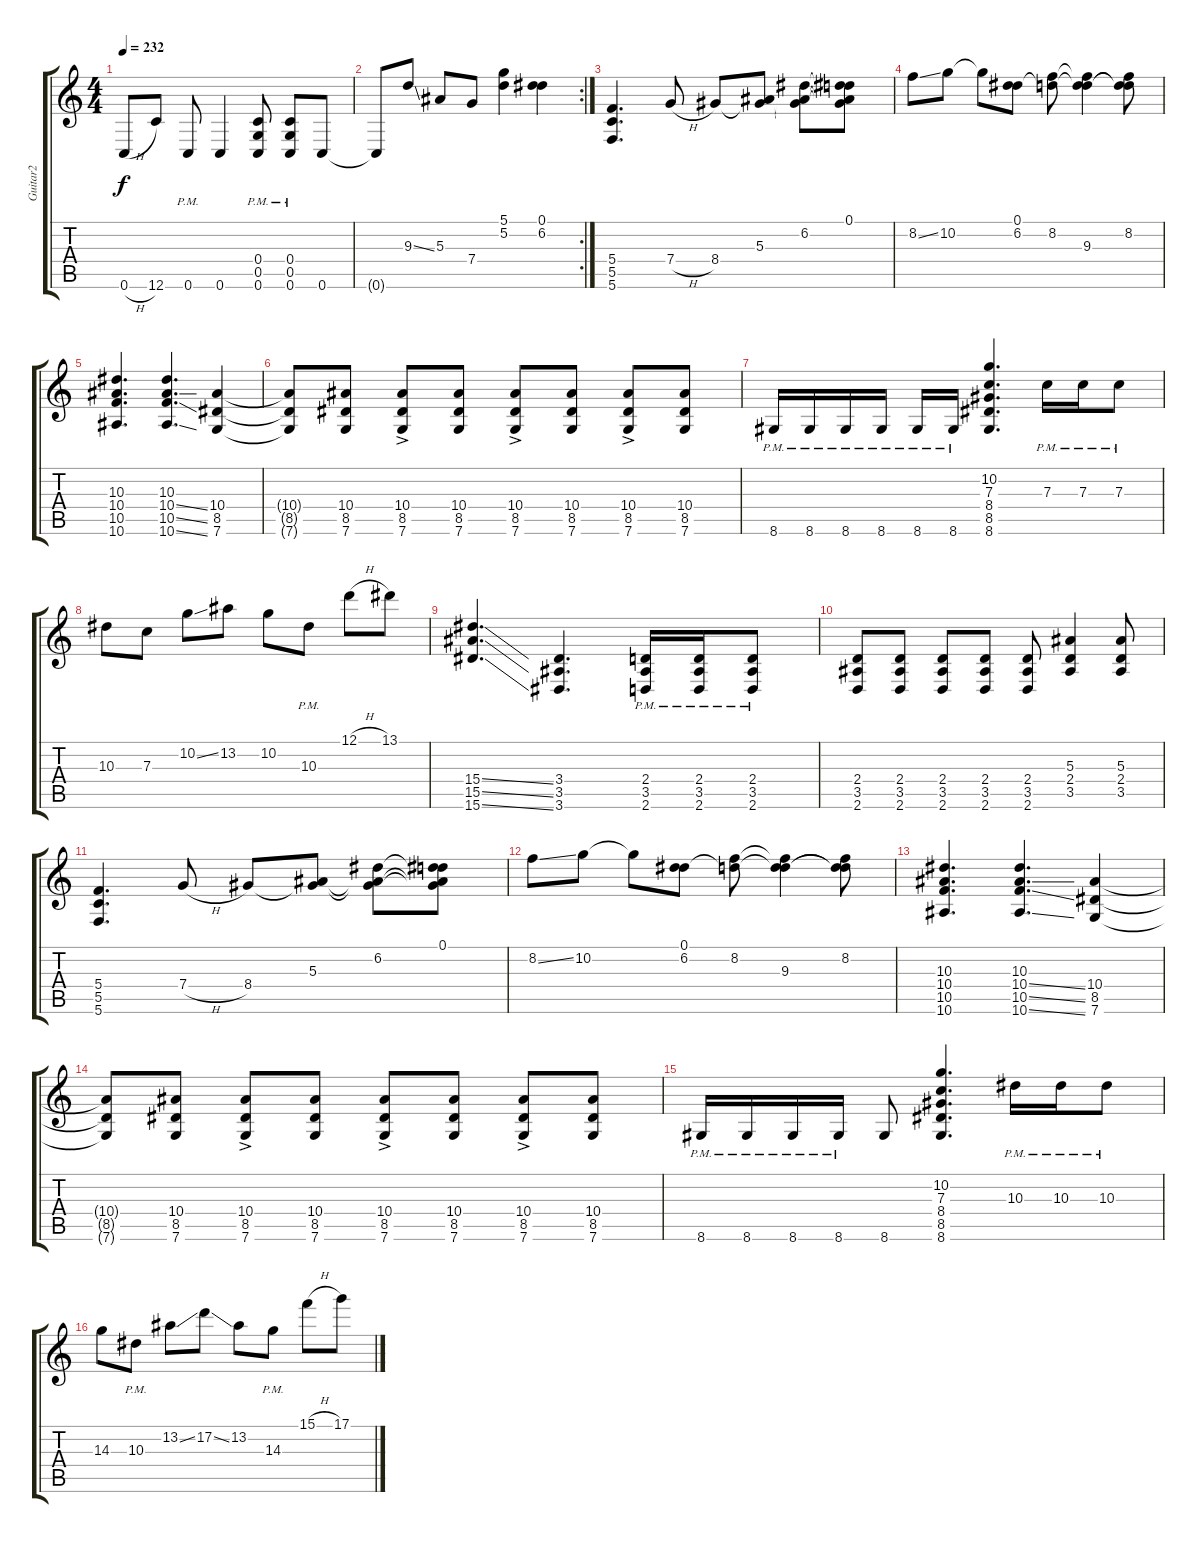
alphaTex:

\track ("Guitar2" "Guitar2") {instrument distortionguitar}
\staff {score tabs}
\tuning (D4 A3 F3 C3 G2 C2) {hide}
\ts (4 4)
\tempo 232
\clef g2
\ks c
0.6{h}.8{dy f} 12.6.8 0.6{pm}.8 0.6.4 (0.4{pm} 0.5 0.6).8 (0.4{pm} 0.5 0.6).8 0.6.8 |
\rc 2
0.6{t}.8 9.3{ss}.8 5.3.8 7.4.8 (5.1 5.2).4 (0.1 6.2).4 |
(5.4 5.5 5.6).4{d} 7.4{h}.8 8.4.8 (5.3 8.4{t}).8 (6.2 5.3{t} 8.4{t}).8 (0.1 6.2{t} 5.3{t} 8.4{t}).8 |
8.2{ss}.8 10.2.8 10.2{t}.8 (0.1 6.2).8 (0.1{t} 8.2).8 (0.1{t} 8.2{t} 9.3).4 (0.1{t} 8.2 9.3{t}).8 |
(10.3 10.4 10.5 10.6).4{d} (10.3 10.4{ss} 10.5{ss} 10.6{ss}).4{d} (10.4 8.5 7.6).4 |
(10.4{t} 8.5{t} 7.6{t}).8 (10.4 8.5 7.6).8 (10.4{ac} 8.5 7.6).8 (10.4 8.5 7.6).8 (10.4{ac} 8.5 7.6).8 (10.4 8.5 7.6).8 (10.4{ac} 8.5 7.6).8 (10.4 8.5 7.6).8 |
8.6{pm}.16 8.6{pm}.16 8.6{pm}.16 8.6{pm}.16 8.6{pm}.16 8.6{pm}.16 (10.2 7.3 8.4 8.5 8.6).4{d} 7.3{pm}.16 7.3{pm}.16 7.3{pm}.8 |
10.3.8 7.3.8 10.2{ss}.8 13.2.8 10.2.8 10.3{pm}.8 12.1{h}.8 13.1.8 |
(15.4{ss} 15.5{ss} 15.6{ss}).4{d} (3.4 3.5 3.6).4{d} (2.4{pm} 3.5 2.6).16 (2.4{pm} 3.5 2.6).16 (2.4{pm} 3.5 2.6).8 |
(2.4 3.5 2.6).8 (2.4 3.5 2.6).8 (2.4 3.5 2.6).8 (2.4 3.5 2.6).8 (2.4 3.5 2.6).8 (5.3 2.4 3.5).4 (5.3 2.4 3.5).8 |
(5.4 5.5 5.6).4{d} 7.4{h}.8 8.4.8 (5.3 8.4{t}).8 (6.2 5.3{t} 8.4{t}).8 (0.1 6.2{t} 5.3{t} 8.4{t}).8 |
8.2{ss}.8 10.2.8 10.2{t}.8 (0.1 6.2).8 (0.1{t} 8.2).8 (0.1{t} 8.2{t} 9.3).4 (0.1{t} 8.2 9.3{t}).8 |
(10.3 10.4 10.5 10.6).4{d} (10.3 10.4{ss} 10.5{ss} 10.6{ss}).4{d} (10.4 8.5 7.6).4 |
(10.4{t} 8.5{t} 7.6{t}).8 (10.4 8.5 7.6).8 (10.4{ac} 8.5 7.6).8 (10.4 8.5 7.6).8 (10.4{ac} 8.5 7.6).8 (10.4 8.5 7.6).8 (10.4{ac} 8.5 7.6).8 (10.4 8.5 7.6).8 |
8.6{pm}.16 8.6{pm}.16 8.6{pm}.16 8.6{pm}.16 8.6.8 (10.2 7.3 8.4 8.5 8.6).4{d} 10.3{pm}.16 10.3{pm}.16 10.3{pm}.8 |
14.3.8 10.3{pm}.8 13.2{ss}.8 17.2{ss}.8 13.2.8 14.3{pm}.8 15.1{h}.8 17.1.8
